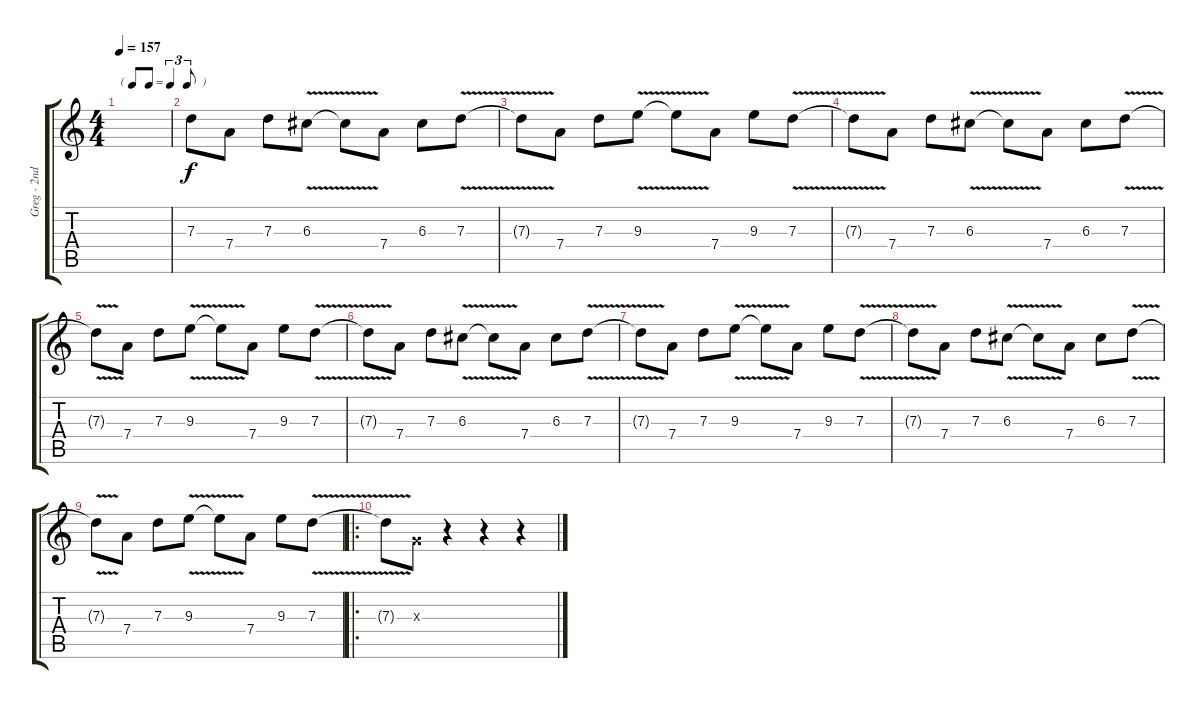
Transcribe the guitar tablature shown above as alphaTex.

\track ("Greg - 2nd Lead Guitar" "Greg - 2nd") {instrument distortionguitar}
\staff {score tabs}
\tuning (E4 B3 G3 D3 A2 E2) {hide}
\ts (4 4)
\tf triplet8th
\tempo 157
\clef g2
\ks c
|
7.3.8 7.4.8 7.3.8 6.3{v}.8 6.3{t}.8 7.4.8 6.3.8 7.3{v}.8 |
7.3{t}.8 7.4.8 7.3.8 9.3{v}.8 9.3{t}.8 7.4.8 9.3.8 7.3{v}.8 |
7.3{t}.8 7.4.8 7.3.8 6.3{v}.8 6.3{t}.8 7.4.8 6.3.8 7.3{v}.8 |
7.3{t}.8 7.4.8 7.3.8 9.3{v}.8 9.3{t}.8 7.4.8 9.3.8 7.3{v}.8 |
7.3{t}.8 7.4.8 7.3.8 6.3{v}.8 6.3{t}.8 7.4.8 6.3.8 7.3{v}.8 |
7.3{t}.8 7.4.8 7.3.8 9.3{v}.8 9.3{t}.8 7.4.8 9.3.8 7.3{v}.8 |
7.3{t}.8 7.4.8 7.3.8 6.3{v}.8 6.3{t}.8 7.4.8 6.3.8 7.3{v}.8 |
7.3{t}.8 7.4.8 7.3.8 9.3{v}.8 9.3{t}.8 7.4.8 9.3.8 7.3{v}.8 |
\ro
7.3{t}.8 0.3{x}.8 r.4 r.4 r.4
